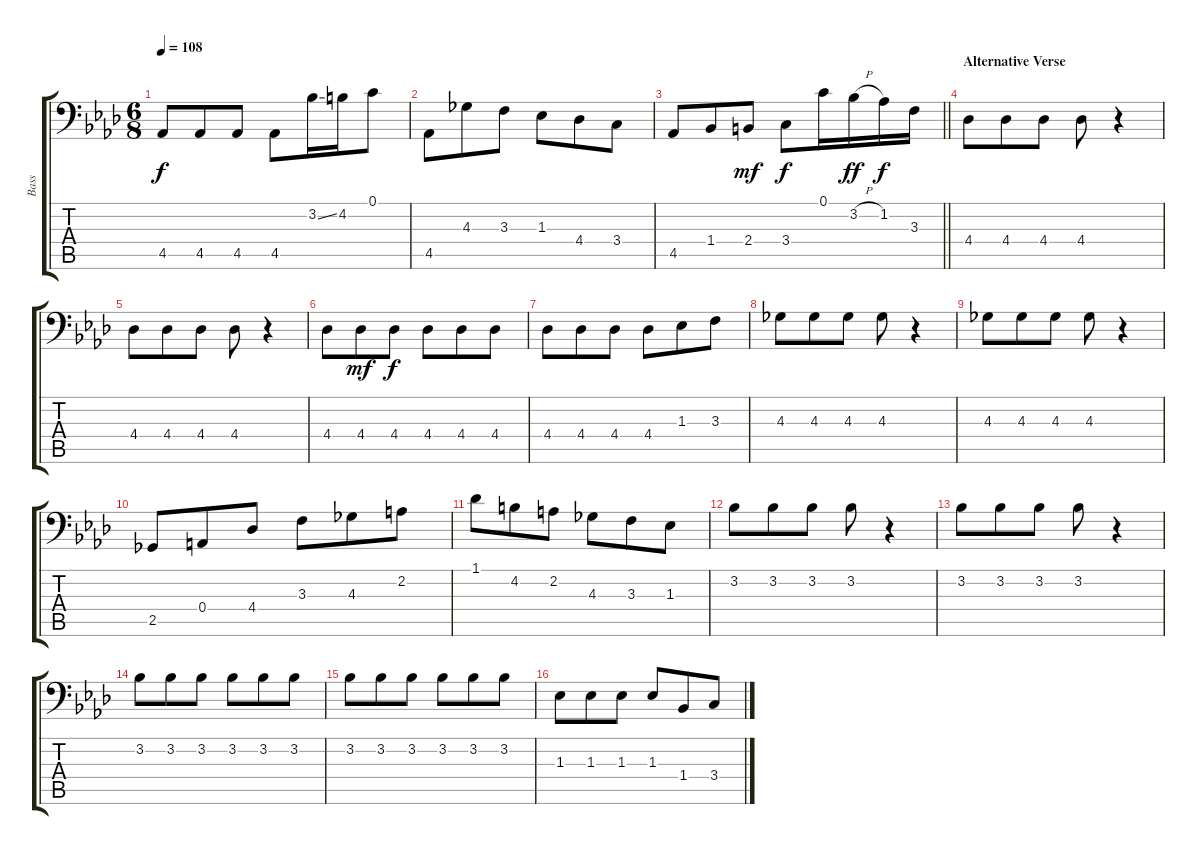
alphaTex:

\track ("Bass" "Bass") {instrument electricbassfinger}
\staff {score tabs}
\tuning (C3 G2 D2 A1 E1 B0) {hide}
\ts (6 8)
\tempo 108
\clef f4
\ks ab
4.5.8{dy f} 4.5.8 4.5.8 4.5.8 3.2{ss}.16 4.2.16 0.1.8 |
4.5.8 4.3.8 3.3.8 1.3.8 4.4.8 3.4.8 |
\barLineRight lightlight
4.5.8 1.4.8 2.4.8{dy mf} 3.4.8{dy f} 0.1.16 3.2{h}.16{dy ff} 1.2.16{dy f} 3.3.16 |
\section ("" "Alternative Verse")
4.4.8 4.4.8 4.4.8 4.4.8 r.4 |
4.4.8 4.4.8 4.4.8 4.4.8 r.4 |
4.4.8 4.4.8{dy mf} 4.4.8{dy f} 4.4.8 4.4.8 4.4.8 |
4.4.8 4.4.8 4.4.8 4.4.8 1.3.8 3.3.8 |
4.3.8 4.3.8 4.3.8 4.3.8 r.4 |
4.3.8 4.3.8 4.3.8 4.3.8 r.4 |
2.5.8 0.4.8 4.4.8 3.3.8 4.3.8 2.2.8 |
1.1.8 4.2.8 2.2.8 4.3.8 3.3.8 1.3.8 |
3.2.8 3.2.8 3.2.8 3.2.8 r.4 |
3.2.8 3.2.8 3.2.8 3.2.8 r.4 |
3.2.8 3.2.8 3.2.8 3.2.8 3.2.8 3.2.8 |
3.2.8 3.2.8 3.2.8 3.2.8 3.2.8 3.2.8 |
1.3.8 1.3.8 1.3.8 1.3.8 1.4.8 3.4.8
